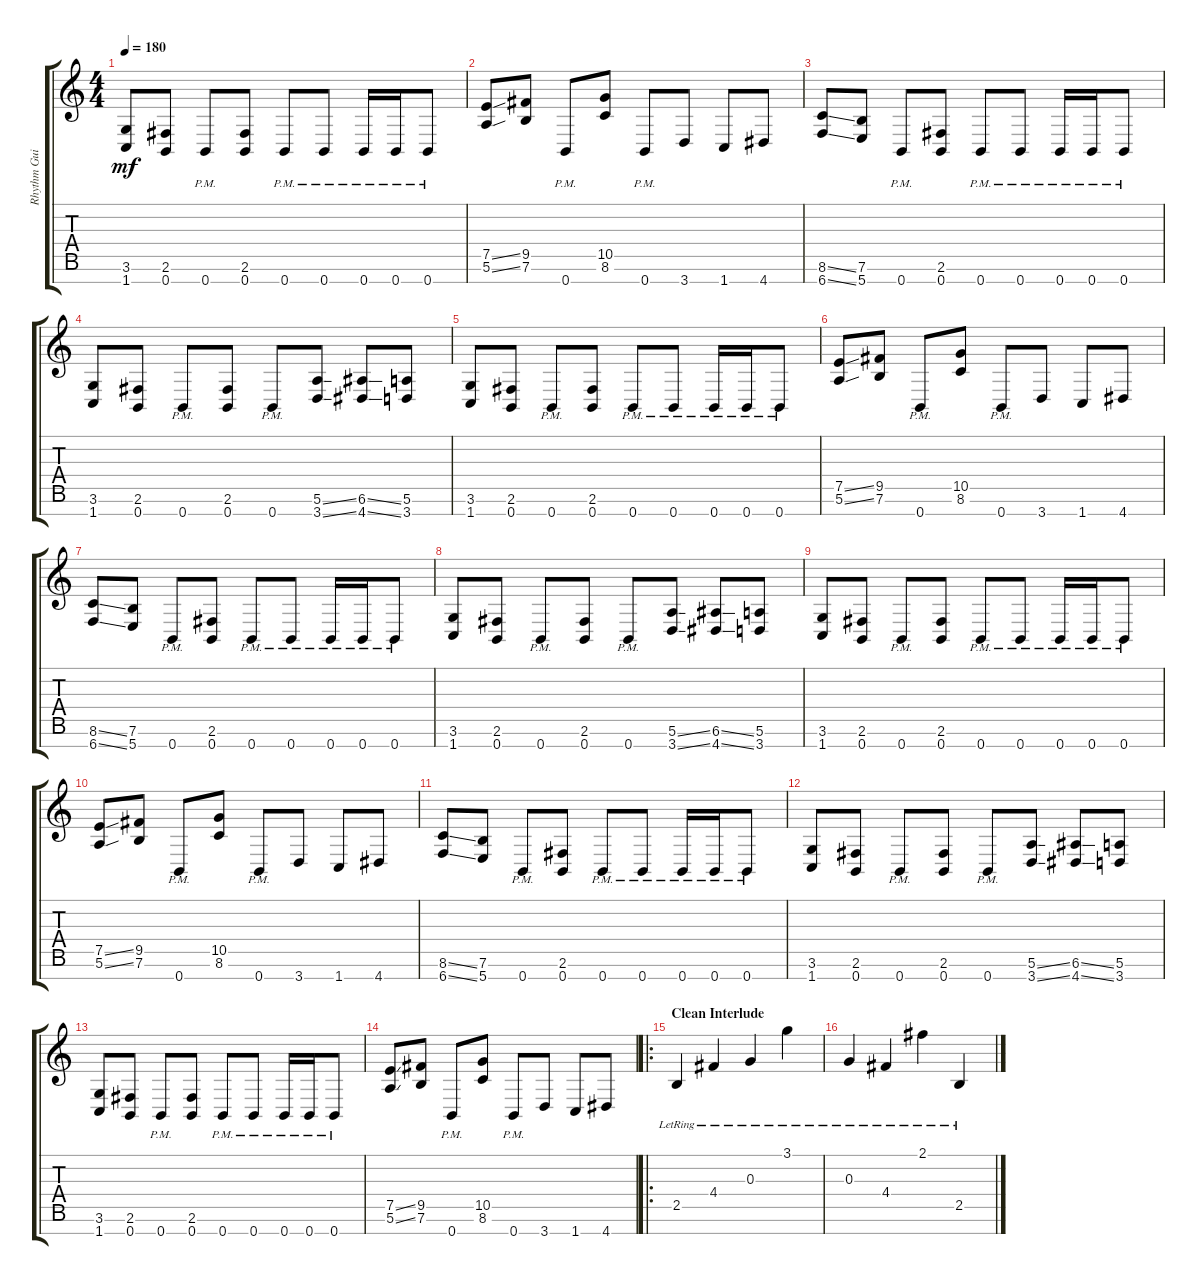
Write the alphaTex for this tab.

\track ("Rhythm Guitar" "Rhythm Gui") {instrument overdrivenguitar}
\staff {score tabs}
\tuning (E4 B3 G3 D3 A2 E2 B1) {hide}
\ts (4 4)
\tempo 180
\clef g2
\ks c
(3.6 1.7).8{dy mf} (2.6 0.7).8 0.7{pm}.8 (2.6 0.7).8 0.7{pm}.8 0.7{pm}.8 0.7{pm}.16 0.7{pm}.16 0.7{pm}.8 |
(7.5{ss} 5.6{ss}).8 (9.5 7.6).8 0.7{pm}.8 (10.5 8.6).8 0.7{pm}.8 3.7.8 1.7.8 4.7.8 |
(8.6{ss} 6.7{ss}).8 (7.6 5.7).8 0.7{pm}.8 (2.6 0.7).8 0.7{pm}.8 0.7{pm}.8 0.7{pm}.16 0.7{pm}.16 0.7{pm}.8 |
(3.6 1.7).8 (2.6 0.7).8 0.7{pm}.8 (2.6 0.7).8 0.7{pm}.8 (5.6{ss} 3.7{ss}).8 (6.6{ss} 4.7{ss}).8 (5.6 3.7).8 |
(3.6 1.7).8 (2.6 0.7).8 0.7{pm}.8 (2.6 0.7).8 0.7{pm}.8 0.7{pm}.8 0.7{pm}.16 0.7{pm}.16 0.7{pm}.8 |
(7.5{ss} 5.6{ss}).8 (9.5 7.6).8 0.7{pm}.8 (10.5 8.6).8 0.7{pm}.8 3.7.8 1.7.8 4.7.8 |
(8.6{ss} 6.7{ss}).8 (7.6 5.7).8 0.7{pm}.8 (2.6 0.7).8 0.7{pm}.8 0.7{pm}.8 0.7{pm}.16 0.7{pm}.16 0.7{pm}.8 |
(3.6 1.7).8 (2.6 0.7).8 0.7{pm}.8 (2.6 0.7).8 0.7{pm}.8 (5.6{ss} 3.7{ss}).8 (6.6{ss} 4.7{ss}).8 (5.6 3.7).8 |
(3.6 1.7).8 (2.6 0.7).8 0.7{pm}.8 (2.6 0.7).8 0.7{pm}.8 0.7{pm}.8 0.7{pm}.16 0.7{pm}.16 0.7{pm}.8 |
(7.5{ss} 5.6{ss}).8 (9.5 7.6).8 0.7{pm}.8 (10.5 8.6).8 0.7{pm}.8 3.7.8 1.7.8 4.7.8 |
(8.6{ss} 6.7{ss}).8 (7.6 5.7).8 0.7{pm}.8 (2.6 0.7).8 0.7{pm}.8 0.7{pm}.8 0.7{pm}.16 0.7{pm}.16 0.7{pm}.8 |
(3.6 1.7).8 (2.6 0.7).8 0.7{pm}.8 (2.6 0.7).8 0.7{pm}.8 (5.6{ss} 3.7{ss}).8 (6.6{ss} 4.7{ss}).8 (5.6 3.7).8 |
(3.6 1.7).8 (2.6 0.7).8 0.7{pm}.8 (2.6 0.7).8 0.7{pm}.8 0.7{pm}.8 0.7{pm}.16 0.7{pm}.16 0.7{pm}.8 |
(7.5{ss} 5.6{ss}).8 (9.5 7.6).8 0.7{pm}.8 (10.5 8.6).8 0.7{pm}.8 3.7.8 1.7.8 4.7.8 |
\ro
\section ("" "Clean Interlude")
2.5{lr}.4 4.4{lr}.4 0.3{lr}.4 3.1{lr}.4 |
0.3{lr}.4 4.4{lr}.4 2.1{lr}.4 2.5{ss lr}.4
